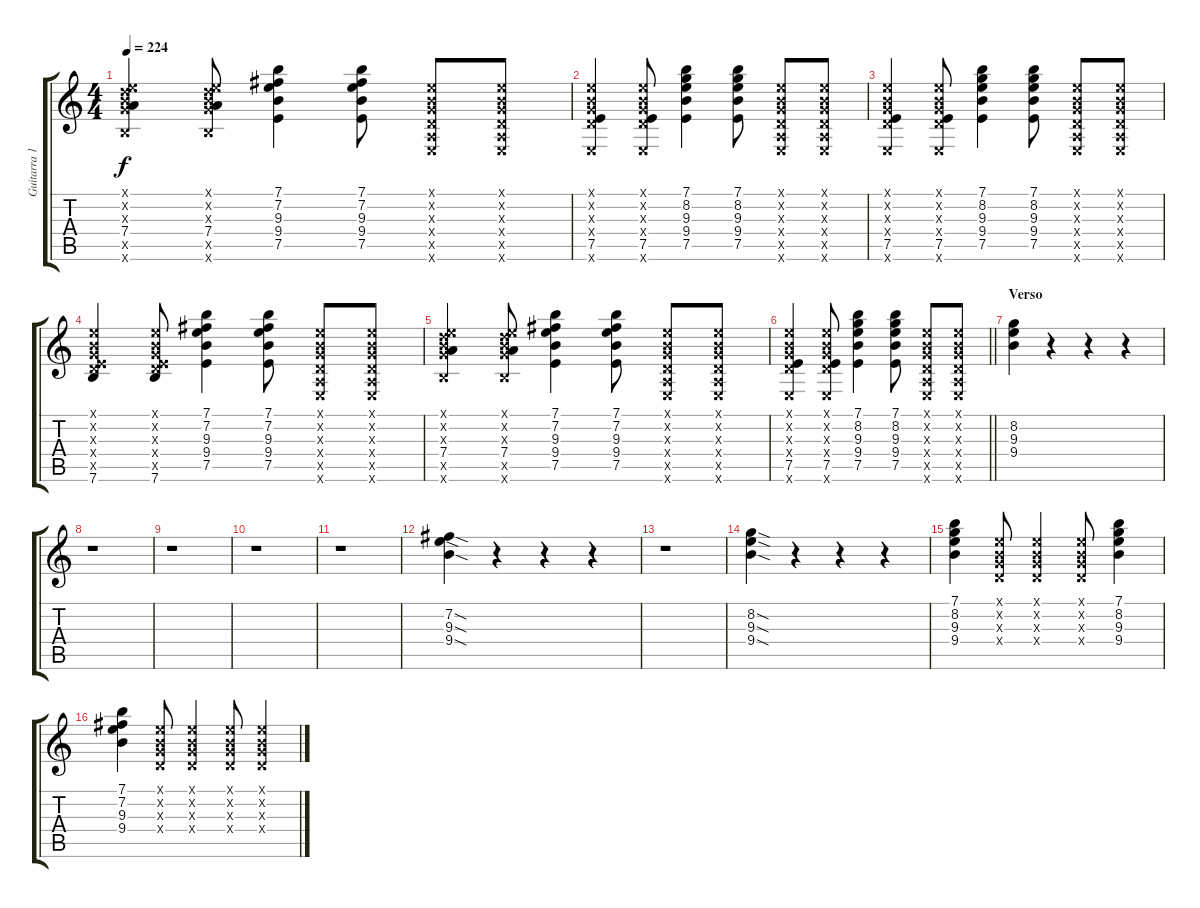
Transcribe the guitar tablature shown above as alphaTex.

\track ("Guitarra 1 - Mathias" "Guitarra 1") {instrument distortionguitar}
\staff {score tabs}
\tuning (E4 B3 G3 D3 A2 E2) {hide}
\ts (4 4)
\tempo 224
\clef g2
\ks c
(0.1{x} 0.2{x} 7.3{x} 7.4 10.5{x} 7.6{x}).4{dy f} (0.1{x} 0.2{x} 7.3{x} 7.4 10.5{x} 7.6{x}).8 (7.1 7.2 9.3 9.4 7.5).4 (7.1 7.2 9.3 9.4 7.5).8 (0.1{x} 0.2{x} 0.3{x} 0.4{x} 0.5{x} 0.6{x}).8 (0.1{x} 0.2{x} 0.3{x} 0.4{x} 0.5{x} 0.6{x}).8 |
(0.1{x} 0.2{x} 0.3{x} 0.4{x} 7.5 0.6{x}).4 (0.1{x} 0.2{x} 0.3{x} 0.4{x} 7.5 0.6{x}).8 (7.1 8.2 9.3 9.4 7.5).4 (7.1 8.2 9.3 9.4 7.5).8 (0.1{x} 0.2{x} 0.3{x} 0.4{x} 0.5{x} 0.6{x}).8 (0.1{x} 0.2{x} 0.3{x} 0.4{x} 0.5{x} 0.6{x}).8 |
(0.1{x} 0.2{x} 0.3{x} 0.4{x} 7.5 0.6{x}).4 (0.1{x} 0.2{x} 0.3{x} 0.4{x} 7.5 0.6{x}).8 (7.1 8.2 9.3 9.4 7.5).4 (7.1 8.2 9.3 9.4 7.5).8 (0.1{x} 0.2{x} 0.3{x} 0.4{x} 0.5{x} 0.6{x}).8 (0.1{x} 0.2{x} 0.3{x} 0.4{x} 0.5{x} 0.6{x}).8 |
(0.1{x} 0.2{x} 0.3{x} 0.4{x} 7.5{x} 7.6).4 (0.1{x} 0.2{x} 0.3{x} 0.4{x} 7.5{x} 7.6).8 (7.1 7.2 9.3 9.4 7.5).4 (7.1 7.2 9.3 9.4 7.5).8 (0.1{x} 0.2{x} 0.3{x} 0.4{x} 0.5{x} 0.6{x}).8 (0.1{x} 0.2{x} 0.3{x} 0.4{x} 0.5{x} 0.6{x}).8 |
(0.1{x} 0.2{x} 7.3{x} 7.4 10.5{x} 7.6{x}).4 (0.1{x} 0.2{x} 7.3{x} 7.4 10.5{x} 7.6{x}).8 (7.1 7.2 9.3 9.4 7.5).4 (7.1 7.2 9.3 9.4 7.5).8 (0.1{x} 0.2{x} 0.3{x} 0.4{x} 0.5{x} 0.6{x}).8 (0.1{x} 0.2{x} 0.3{x} 0.4{x} 0.5{x} 0.6{x}).8 |
\barLineRight lightlight
(0.1{x} 0.2{x} 0.3{x} 0.4{x} 7.5 0.6{x}).4 (0.1{x} 0.2{x} 0.3{x} 0.4{x} 7.5 0.6{x}).8 (7.1 8.2 9.3 9.4 7.5).4 (7.1 8.2 9.3 9.4 7.5).8 (0.1{x} 0.2{x} 0.3{x} 0.4{x} 0.5{x} 0.6{x}).8 (0.1{x} 0.2{x} 0.3{x} 0.4{x} 0.5{x} 0.6{x}).8 |
\section ("" "Verso")
(8.2 9.3 9.4).4 r.4 r.4 r.4 |
r.1 |
r.1 |
r.1 |
r.1 |
(7.2{sod} 9.3{sod} 9.4{sod}).4 r.4 r.4 r.4 |
r.1 |
(8.2{sod} 9.3{sod} 9.4{sod}).4 r.4 r.4 r.4 |
(7.1 8.2 9.3 9.4).4 (0.1{x} 0.2{x} 0.3{x} 0.4{x}).8 (0.1{x} 0.2{x} 0.3{x} 0.4{x}).4 (0.1{x} 0.2{x} 0.3{x} 0.4{x}).8 (7.1 8.2 9.3 9.4).4 |
(7.1 7.2 9.3 9.4).4 (0.1{x} 0.2{x} 0.3{x} 0.4{x}).8 (0.1{x} 0.2{x} 0.3{x} 0.4{x}).4 (0.1{x} 0.2{x} 0.3{x} 0.4{x}).8 (0.1{x} 0.2{x} 0.3{x} 0.4{x}).4
